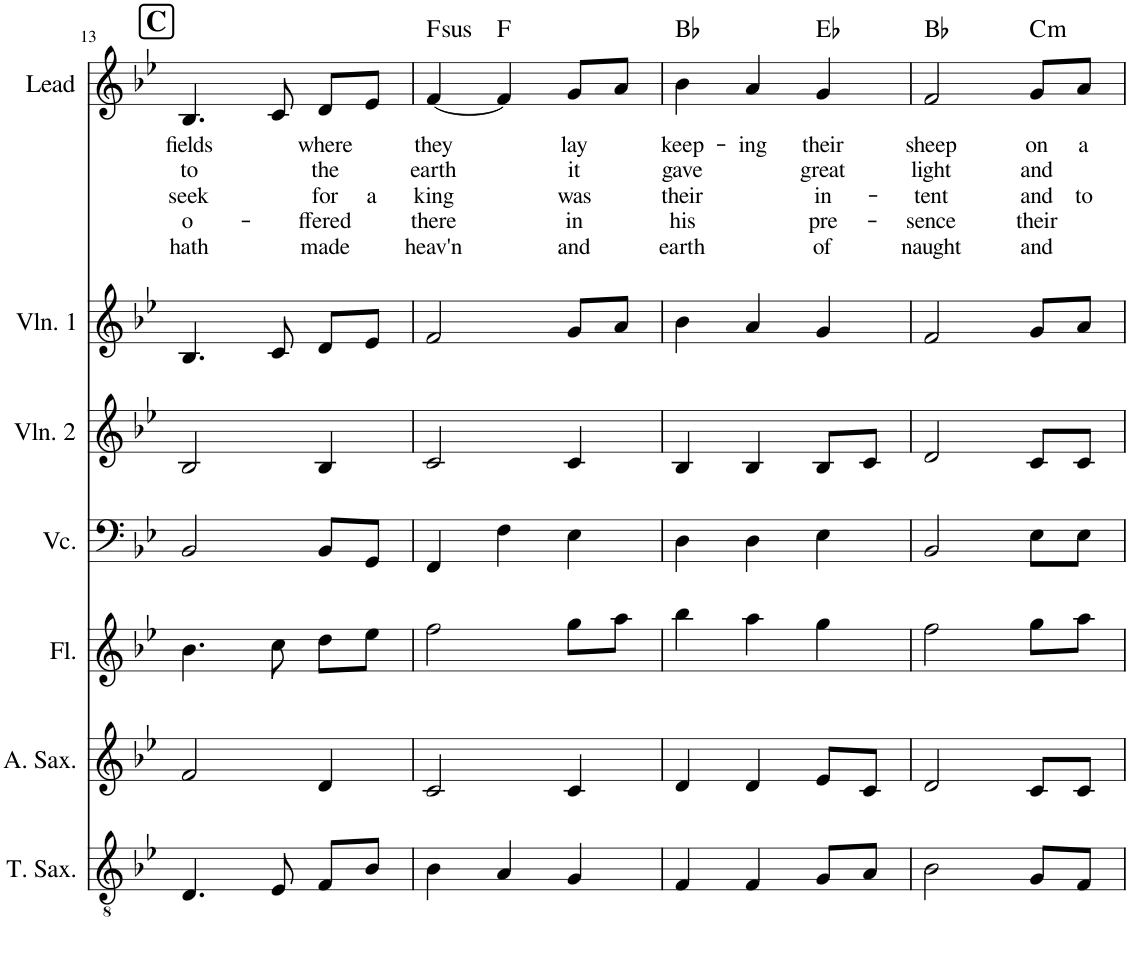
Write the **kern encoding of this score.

**kern	**kern	**kern	**kern	**kern	**kern	**kern	**text	**text	**text	**text	**text	**harte
*part7	*part6	*part5	*part4	*part3	*part2	*part1	*part1	*part1	*part1	*part1	*part1	*part1
*staff7	*staff6	*staff5	*staff4	*staff3	*staff2	*staff1	*staff1	*staff1	*staff1	*staff1	*staff1	*
*I"Tenor Saxophone	*I"Alto Saxophone	*I"Flute	*I"Violoncello	*I"Violin 2	*I"Violin 1	*I"Lead	*	*	*	*	*	*
*I'T. Sax.	*I'A. Sax.	*I'Fl.	*I'Vc.	*I'Vln. 2	*I'Vln. 1	*I'Lead	*	*	*	*	*	*
!!LO:PB:g=z
*clefGv2	*clefG2	*clefG2	*clefF4	*clefG2	*clefG2	*clefG2	*	*	*	*	*	*
*ITrd8c14	*ITrd5c9	*	*	*	*	*	*	*	*	*	*	*
*k[b-e-]	*k[b-e-]	*k[b-e-]	*k[b-e-]	*k[b-e-]	*k[b-e-]	*k[b-e-]	*	*	*	*	*	*
*M3/4	*M3/4	*M3/4	*M3/4	*M3/4	*M3/4	*M3/4	*	*	*	*	*	*
!!LO:REH:place=s1:a:B:cj:fs=14:t=C
=13	=13	=13	=13	=13	=13	=13	=13	=13	=13	=13	=13	=13
!	!	!	!	!	!	!	!LO:LY:b	!LO:LY:b	!LO:LY:b	!LO:LY:b	!LO:LY:b	!
4.D/	2f/	4.b-\	2BB-/	2B-/	4.B-/	4.B-/	fields	to	seek	o-	hath	.
8E-/	.	8cc\	.	.	8c/	8c/	.	.	.	.	.	.
!	!	!	!	!	!	!	!LO:LY:b	!LO:LY:b	!LO:LY:b	!LO:LY:b	!LO:LY:b	!
8F/L	4d/	8dd\L	8BB-/L	4B-/	8d/L	8d/L	where	the	for	-ffered	made	.
!	!	!	!	!	!	!	!	!	!LO:LY:b	!	!	!
8B-/J	.	8ee-\J	8GG/J	.	8e-/J	8e-/J	.	.	a	.	.	.
=14	=14	=14	=14	=14	=14	=14	=14	=14	=14	=14	=14	=14
!	!	!	!	!	!	!	!LO:LY:b	!LO:LY:b	!LO:LY:b	!LO:LY:b	!LO:LY:b	!LO:H:kt=sus
4B-\	2c/	2ff\	4FF/	2c/	2f/	[4f/	they	earth	king	there	heav'n	F:sus4
4A/	.	.	4F\	.	.	4f/]	.	.	.	.	.	F:maj
!	!	!	!	!	!	!	!LO:LY:b	!LO:LY:b	!LO:LY:b	!LO:LY:b	!LO:LY:b	!
4G/	4c/	8gg\L	4E-\	4c/	8g/L	8g/L	lay	it	was	in	and	.
.	.	8aa\J	.	.	8a/J	8a/J	.	.	.	.	.	.
=15	=15	=15	=15	=15	=15	=15	=15	=15	=15	=15	=15	=15
!	!	!	!	!	!	!	!LO:LY:b	!LO:LY:b	!LO:LY:b	!LO:LY:b	!LO:LY:b	!
4F/	4d/	4bb-\	4D\	4B-/	4b-\	4b-\	keep-	gave	their	his	earth	Bb:maj
!	!	!	!	!	!	!	!LO:LY:b	!	!	!	!	!
4F/	4d/	4aa\	4D\	4B-/	4a/	4a/	-ing	.	.	.	.	.
!	!	!	!	!	!	!	!LO:LY:b	!LO:LY:b	!LO:LY:b	!LO:LY:b	!LO:LY:b	!
8G/L	8e-/L	4gg\	4E-\	8B-/L	4g/	4g/	their	great	in-	pre-	of	Eb:maj
8A/J	8c/J	.	.	8c/J	.	.	.	.	.	.	.	.
=16	=16	=16	=16	=16	=16	=16	=16	=16	=16	=16	=16	=16
!	!	!	!	!	!	!	!LO:LY:b	!LO:LY:b	!LO:LY:b	!LO:LY:b	!LO:LY:b	!
2B-\	2d/	2ff\	2BB-/	2d/	2f/	2f/	sheep	light	-tent	-sence	naught	Bb:maj
!	!	!	!	!	!	!	!LO:LY:b	!LO:LY:b	!LO:LY:b	!LO:LY:b	!LO:LY:b	!LO:H:kt=m
8G/L	8c/L	8gg\L	8E-\L	8c/L	8g/L	8g/L	on	and	and	their	and	C:min
!	!	!	!	!	!	!	!LO:LY:b	!	!LO:LY:b	!	!	!
8F/J	8c/J	8aa\J	8E-\J	8c/J	8a/J	8a/J	a	.	to	.	.	.
=	=	=	=	=	=	=	=	=	=	=	=	=
*-	*-	*-	*-	*-	*-	*-	*-	*-	*-	*-	*-	*-
